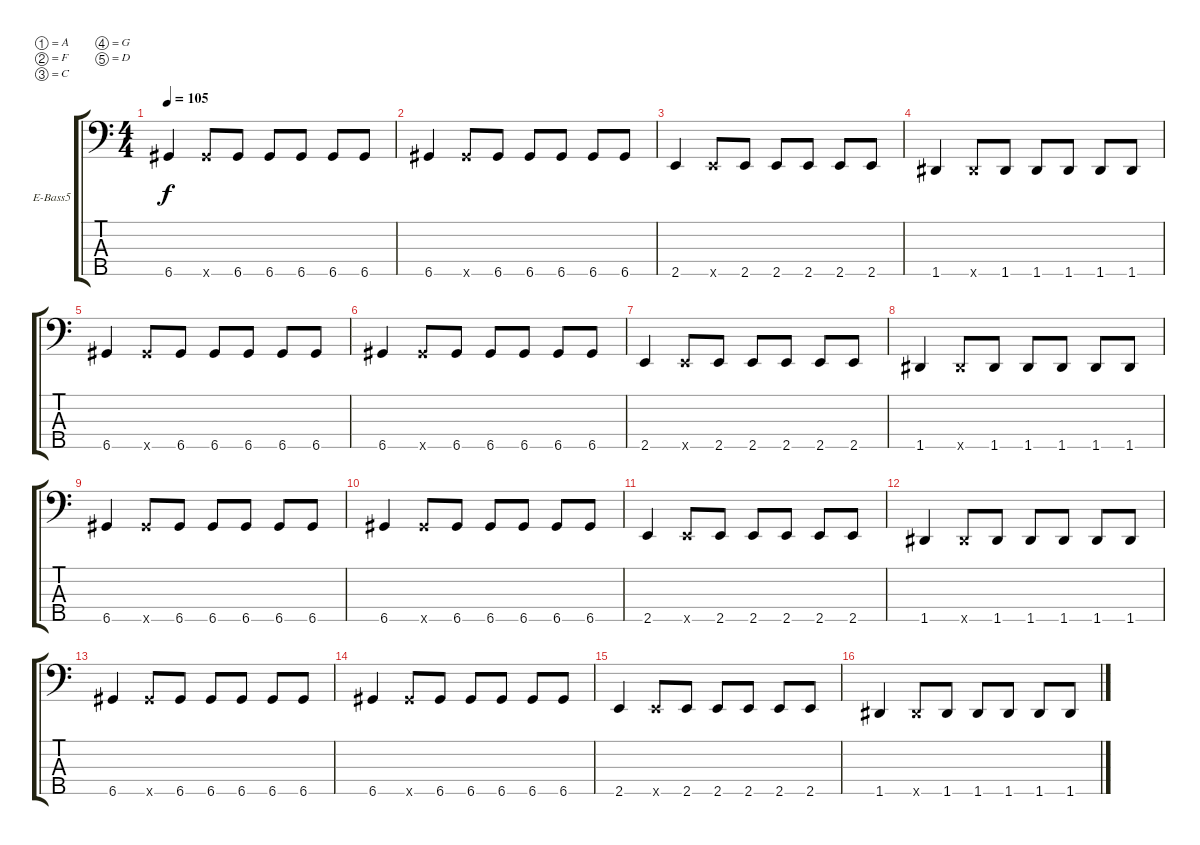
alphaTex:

\bracketExtendMode groupsimilarinstruments
\firstSystemTrackNameOrientation horizontal
\otherSystemsTrackNameOrientation horizontal
\track ("Äîðîæêà 5" "E-Bass5") {instrument electricbassfinger}
\staff {score tabs}
\tuning (A2 F2 C2 G1 D1)
\ts (4 4)
\tempo 105
\clef f4
\ks c
6.5.4{dy f} 6.5{x}.8 6.5.8 6.5.8 6.5.8 6.5.8 6.5.8 |
6.5.4 6.5{x}.8 6.5.8 6.5.8 6.5.8 6.5.8 6.5.8 |
2.5.4 2.5{x}.8 2.5.8 2.5.8 2.5.8 2.5.8 2.5.8 |
1.5.4 1.5{x}.8 1.5.8 1.5.8 1.5.8 1.5.8 1.5.8 |
6.5.4 6.5{x}.8 6.5.8 6.5.8 6.5.8 6.5.8 6.5.8 |
6.5.4 6.5{x}.8 6.5.8 6.5.8 6.5.8 6.5.8 6.5.8 |
2.5.4 2.5{x}.8 2.5.8 2.5.8 2.5.8 2.5.8 2.5.8 |
1.5.4 1.5{x}.8 1.5.8 1.5.8 1.5.8 1.5.8 1.5.8 |
6.5.4 6.5{x}.8 6.5.8 6.5.8 6.5.8 6.5.8 6.5.8 |
6.5.4 6.5{x}.8 6.5.8 6.5.8 6.5.8 6.5.8 6.5.8 |
2.5.4 2.5{x}.8 2.5.8 2.5.8 2.5.8 2.5.8 2.5.8 |
1.5.4 1.5{x}.8 1.5.8 1.5.8 1.5.8 1.5.8 1.5.8 |
6.5.4 6.5{x}.8 6.5.8 6.5.8 6.5.8 6.5.8 6.5.8 |
6.5.4 6.5{x}.8 6.5.8 6.5.8 6.5.8 6.5.8 6.5.8 |
2.5.4 2.5{x}.8 2.5.8 2.5.8 2.5.8 2.5.8 2.5.8 |
1.5.4 1.5{x}.8 1.5.8 1.5.8 1.5.8 1.5.8 1.5.8
